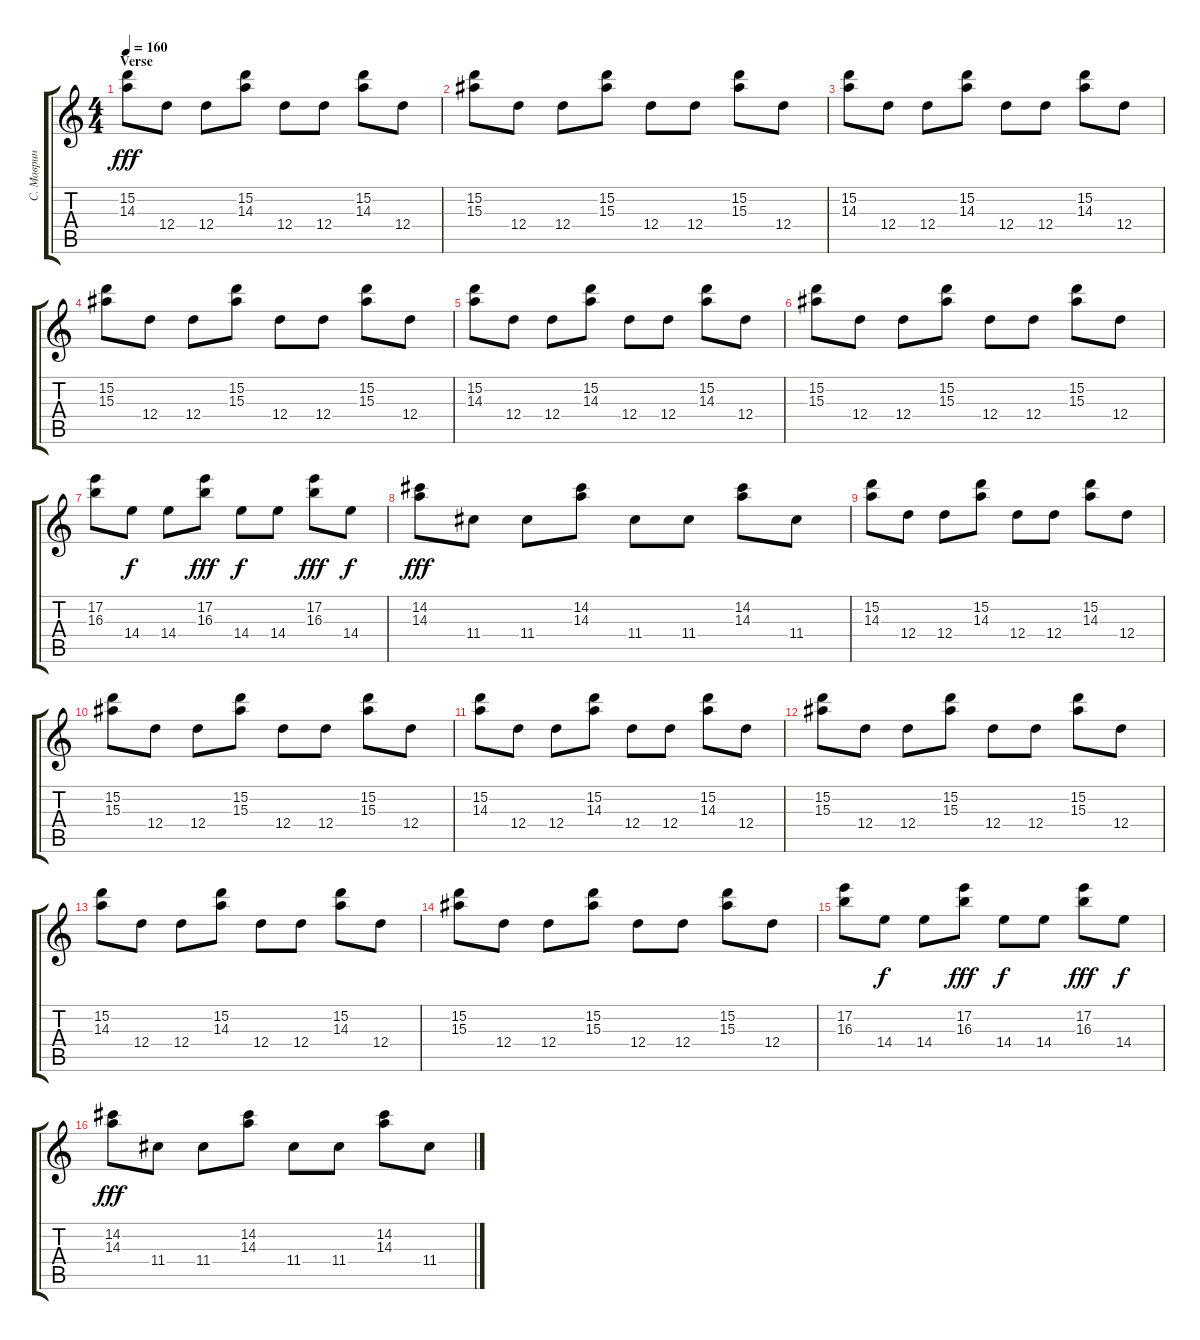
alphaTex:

\track ("C. Маврин" "C. Маврин") {instrument overdrivenguitar}
\staff {score tabs}
\tuning (E4 B3 G3 D3 A2 E2) {hide}
\ts (4 4)
\section ("" "Verse")
\tempo 160
\clef g2
\ks c
(15.2 14.3).8{dy fff instrument overdrivenguitar} 12.4.8 12.4.8 (15.2 14.3).8 12.4.8 12.4.8 (15.2 14.3).8 12.4.8 |
(15.2 15.3).8 12.4.8 12.4.8 (15.2 15.3).8 12.4.8 12.4.8 (15.2 15.3).8 12.4.8 |
(15.2 14.3).8 12.4.8 12.4.8 (15.2 14.3).8 12.4.8 12.4.8 (15.2 14.3).8 12.4.8 |
(15.2 15.3).8 12.4.8 12.4.8 (15.2 15.3).8 12.4.8 12.4.8 (15.2 15.3).8 12.4.8 |
(15.2 14.3).8 12.4.8 12.4.8 (15.2 14.3).8 12.4.8 12.4.8 (15.2 14.3).8 12.4.8 |
(15.2 15.3).8 12.4.8 12.4.8 (15.2 15.3).8 12.4.8 12.4.8 (15.2 15.3).8 12.4.8 |
(17.2 16.3).8 14.4.8{dy f} 14.4.8 (17.2 16.3).8{dy fff} 14.4.8{dy f} 14.4.8 (17.2 16.3).8{dy fff} 14.4.8{dy f} |
(14.2 14.3).8{dy fff} 11.4.8 11.4.8 (14.2 14.3).8 11.4.8 11.4.8 (14.2 14.3).8 11.4.8 |
(15.2 14.3).8 12.4.8 12.4.8 (15.2 14.3).8 12.4.8 12.4.8 (15.2 14.3).8 12.4.8 |
(15.2 15.3).8 12.4.8 12.4.8 (15.2 15.3).8 12.4.8 12.4.8 (15.2 15.3).8 12.4.8 |
(15.2 14.3).8 12.4.8 12.4.8 (15.2 14.3).8 12.4.8 12.4.8 (15.2 14.3).8 12.4.8 |
(15.2 15.3).8 12.4.8 12.4.8 (15.2 15.3).8 12.4.8 12.4.8 (15.2 15.3).8 12.4.8 |
(15.2 14.3).8 12.4.8 12.4.8 (15.2 14.3).8 12.4.8 12.4.8 (15.2 14.3).8 12.4.8 |
(15.2 15.3).8 12.4.8 12.4.8 (15.2 15.3).8 12.4.8 12.4.8 (15.2 15.3).8 12.4.8 |
(17.2 16.3).8 14.4.8{dy f} 14.4.8 (17.2 16.3).8{dy fff} 14.4.8{dy f} 14.4.8 (17.2 16.3).8{dy fff} 14.4.8{dy f} |
(14.2 14.3).8{dy fff} 11.4.8 11.4.8 (14.2 14.3).8 11.4.8 11.4.8 (14.2 14.3).8 11.4.8
